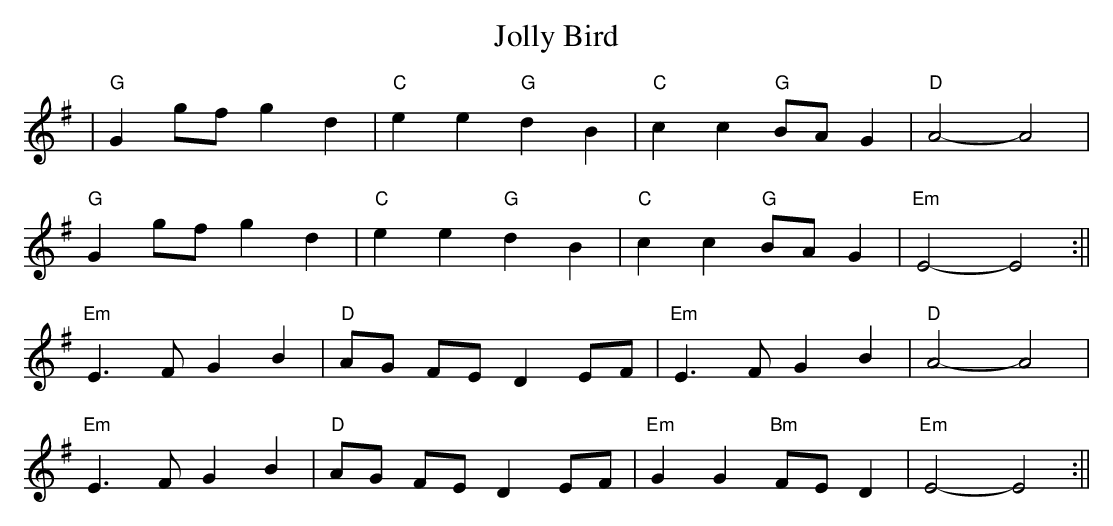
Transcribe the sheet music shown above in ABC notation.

X:1
T: Jolly Bird
K: G
|"G" G2 gf g2 d2|"C" e2 e2 "G" d2 B2|"C" c2 c2 "G" BA G2|"D" A4-A4|
"G" G2 gf g2 d2|"C" e2 e2 "G" d2 B2|"C" c2 c2 "G" BA G2|"Em" E4-E4:||
"Em" E3 F G2 B2|"D" AG FE D2 EF|"Em" E3 F G2 B2|"D" A4-A4|
"Em" E3 F G2 B2|"D" AG FE D2 EF|"Em" G2 G2 "Bm" FE D2|"Em" E4-E4 :||
